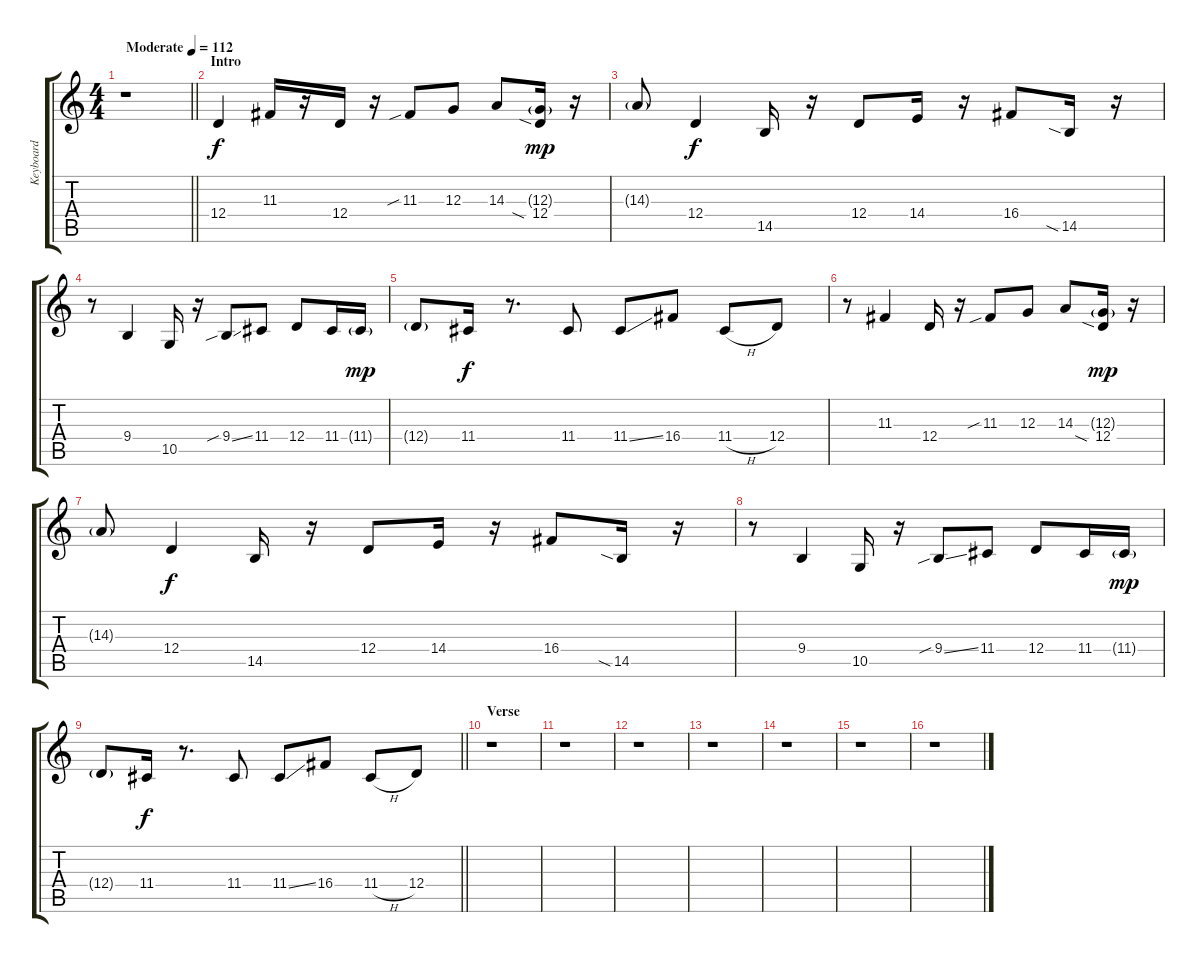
\track ("Keyboard" "Keyboard") {instrument stringensemble1}
\staff {score tabs}
\tuning (E4 B3 G3 D3 A2 E2) {hide}
\ts (4 4)
\tempo (112 "Moderate")
\clef g2
\barLineRight lightlight
\ks c
r.1{dy f instrument stringensemble1} |
\section ("" "Intro")
12.4.4 11.3.16 r.16 12.4.16 r.16 11.3{sib}.8 12.3.8 14.3.8 (12.3{g} 12.4{sia}).16{dy mp} r.16 |
14.3{g}.8 12.4.4{dy f} 14.5.16 r.16 12.4.8 14.4.16 r.16 16.4.8 14.5{sia}.16 r.16 |
r.8 9.4.4 10.5.16 r.16 9.4{sib ss}.8 11.4.8 12.4.8 11.4.16 11.4{g}.16{dy mp} |
12.4{g}.8 11.4.16{dy f} r.8{d} 11.4.8 11.4{ss}.8 16.4.8 11.4{h}.8 12.4.8 |
r.8 11.3.4 12.4.16 r.16 11.3{sib}.8 12.3.8 14.3.8 (12.3{g} 12.4{sia}).16{dy mp} r.16 |
14.3{g}.8 12.4.4{dy f} 14.5.16 r.16 12.4.8 14.4.16 r.16 16.4.8 14.5{sia}.16 r.16 |
r.8 9.4.4 10.5.16 r.16 9.4{sib ss}.8 11.4.8 12.4.8 11.4.16 11.4{g}.16{dy mp} |
\barLineRight lightlight
12.4{g}.8 11.4.16{dy f} r.8{d} 11.4.8 11.4{ss}.8 16.4.8 11.4{h}.8 12.4.8 |
\section ("" "Verse")
r.1 |
r.1 |
r.1 |
r.1 |
r.1 |
r.1 |
r.1
